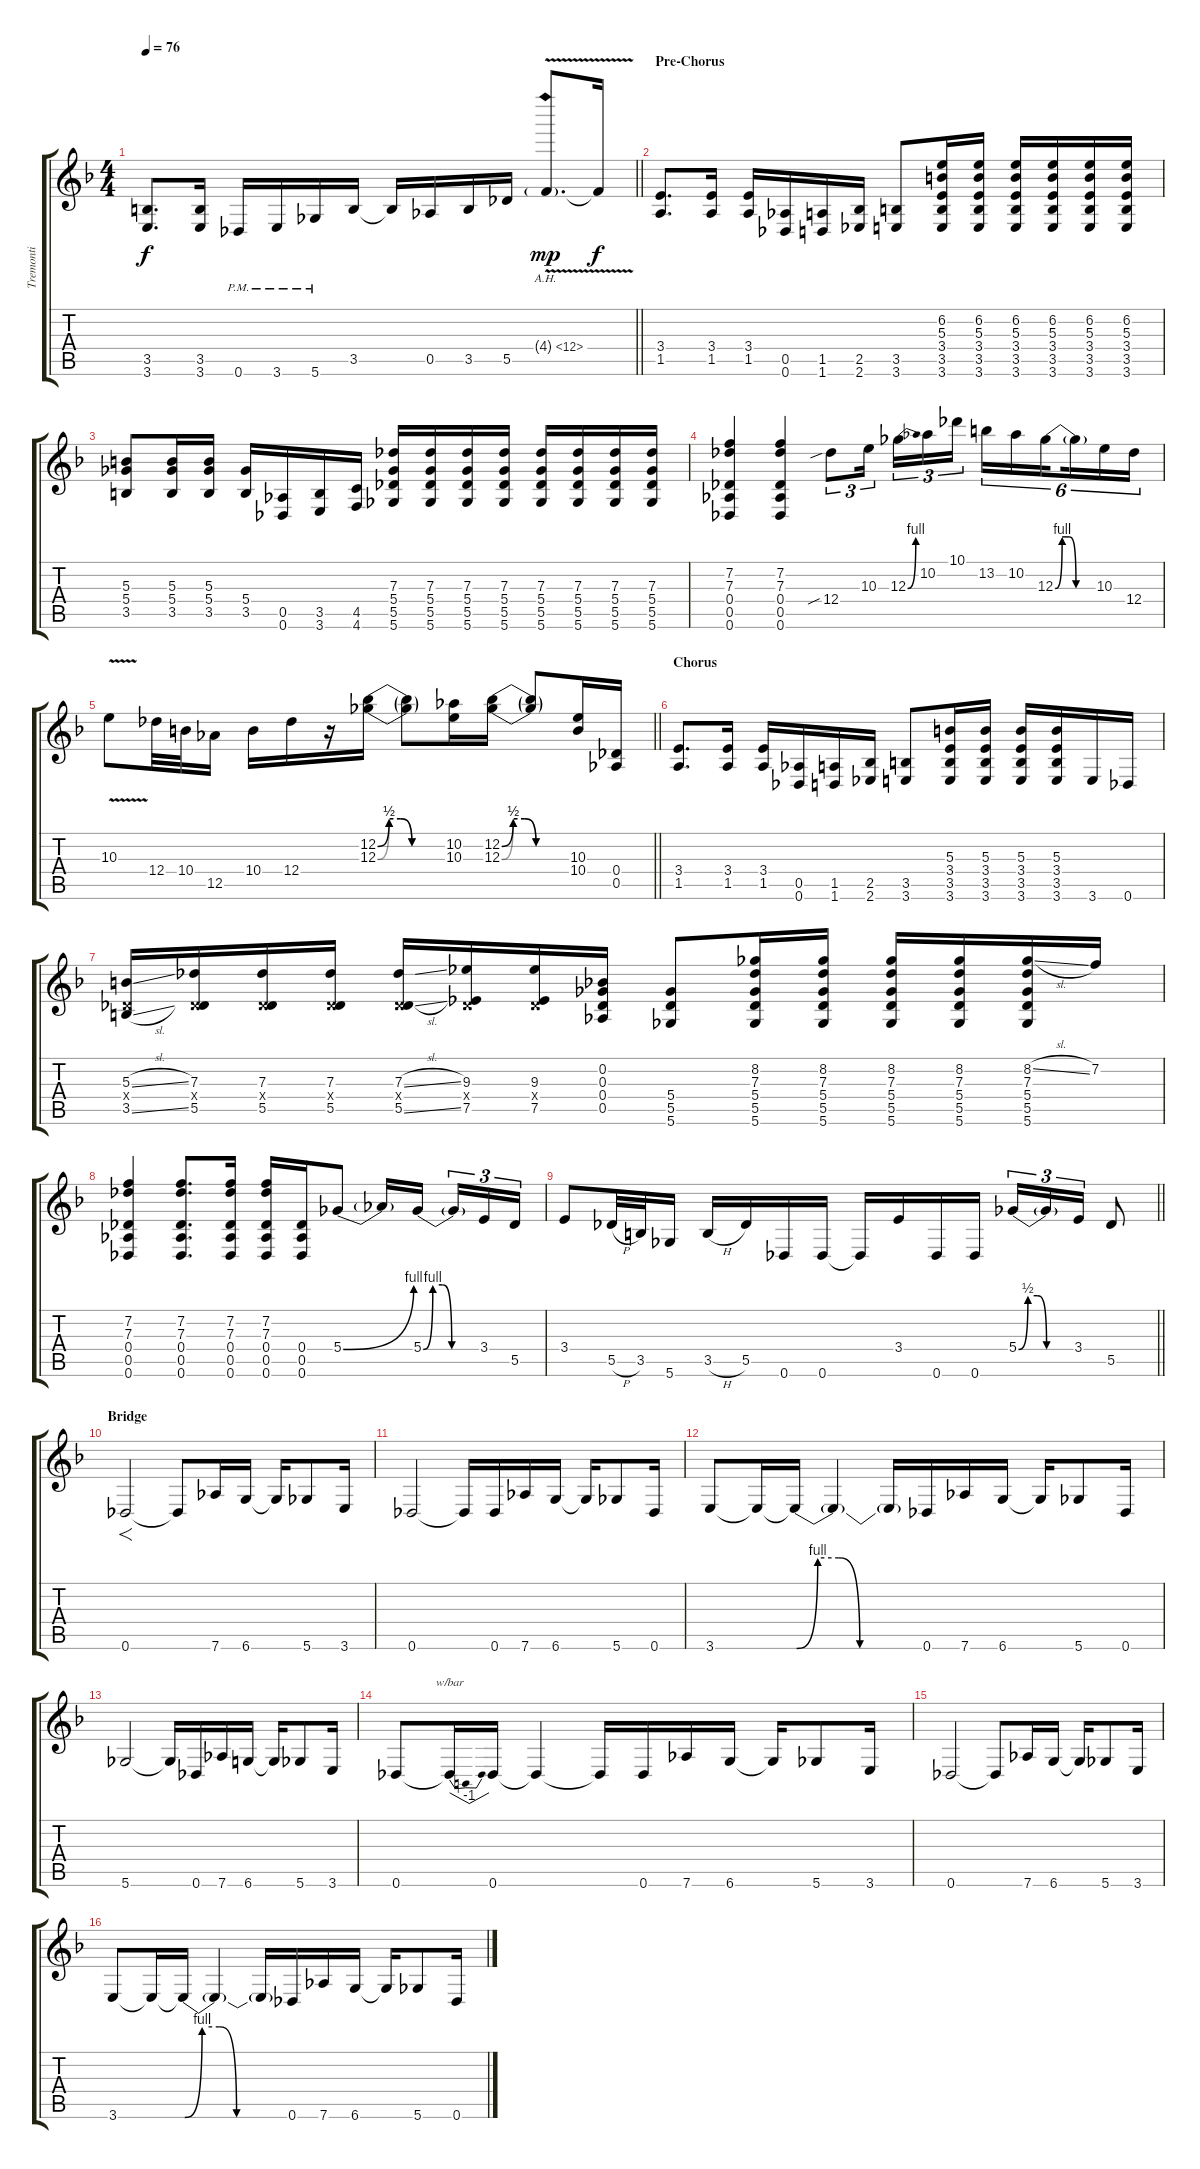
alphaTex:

\track ("Tremonti" "Tremonti") {instrument distortionguitar}
\staff {score tabs}
\tuning (Eb4 Bb3 Gb3 Db3 Ab2 Db2) {hide}
\ts (4 4)
\tempo 76
\clef g2
\barLineRight lightlight
\ks f
(3.5 3.6).8{d dy f} (3.5 3.6).16 0.6{pm}.16 3.6{pm}.16 5.6{pm}.16 3.5.16 3.5{t}.16 0.5.16 3.5.16 5.5.16 4.4{ah 8 v g}.8{d dy mp} 4.4{t}.16{dy f} |
\section ("" "Pre-Chorus")
(3.4 1.5).8{d} (3.4 1.5).16 (3.4 1.5).16 (0.5 0.6).16 (1.5 1.6).16 (2.5 2.6).16 (3.5 3.6).8 (6.2 5.3 3.4 3.5 3.6).16 (6.2 5.3 3.4 3.5 3.6).16 (6.2 5.3 3.4 3.5 3.6).16 (6.2 5.3 3.4 3.5 3.6).16 (6.2 5.3 3.4 3.5 3.6).16 (6.2 5.3 3.4 3.5 3.6).16 |
(5.3 5.4 3.5).8 (5.3 5.4 3.5).16 (5.3 5.4 3.5).16 (5.4 3.5).16 (0.5 0.6).16 (3.5 3.6).16 (4.5 4.6).16 (7.3 5.4 5.5 5.6).16 (7.3 5.4 5.5 5.6).16 (7.3 5.4 5.5 5.6).16 (7.3 5.4 5.5 5.6).16 (7.3 5.4 5.5 5.6).16 (7.3 5.4 5.5 5.6).16 (7.3 5.4 5.5 5.6).16 (7.3 5.4 5.5 5.6).16 |
(7.2 7.3 0.4 0.5 0.6).4 (7.2 7.3 0.4 0.5 0.6).4 12.4{sib}.8{tu (3 2)} 10.3.16{tu (3 2) beam splitsecondary} 12.3{be (bend 0 0 60 4)}.16{tu (3 2)} 10.2.16{tu (3 2)} 10.1.16{tu (3 2)} 13.2.16{tu (6 4)} 10.2.16{tu (6 4)} 12.3{be (custom 0 0 10 4 20 4 30 0 60 0)}.16{tu (6 4) beam splitsecondary} 12.3{t}.16{tu (6 4)} 10.3.16{tu (6 4)} 12.4.16{tu (6 4)} |
\barLineRight lightlight
10.3{v}.8 12.4.32 10.4.32 12.5.16 10.4.16 12.4.16 r.16 (12.2{be (custom 0 0 10 2 20 2 30 0 60 0)} 12.3{be (custom 0 0 10 2 20 2 30 0 60 0)}).16 (12.2{t} 12.3{t}).8 (10.2 10.3).16 (12.2{be (custom 0 0 10 2 20 2 30 0 60 0)} 12.3{be (custom 0 0 10 2 20 2 30 0 60 0)}).16 (12.2{t} 12.3{t}).8 (10.3 10.4).16 (0.4 0.5).16 |
\section ("" "Chorus")
(3.4 1.5).8{d} (3.4 1.5).16 (3.4 1.5).16 (0.5 0.6).16 (1.5 1.6).16 (2.5 2.6).16 (3.5 3.6).8 (5.3 3.4 3.5 3.6).16 (5.3 3.4 3.5 3.6).16 (5.3 3.4 3.5 3.6).16 (5.3 3.4 3.5 3.6).16 3.6.16 0.6.16 |
(5.3{sl} 0.4{x} 3.5{sl}).16 (7.3 0.4{x} 5.5).16 (7.3 0.4{x} 5.5).16 (7.3 0.4{x} 5.5).16 (7.3{sl} 0.4{x} 5.5{sl}).16 (9.3 0.4{x} 7.5).16 (9.3 0.4{x} 7.5).16 (0.2 0.3 0.4 0.5).16 (5.4 5.5 5.6).8 (8.2 7.3 5.4 5.5 5.6).16 (8.2 7.3 5.4 5.5 5.6).16 (8.2 7.3 5.4 5.5 5.6).16 (8.2 7.3 5.4 5.5 5.6).16 (8.2{sl} 7.3 5.4 5.5 5.6).16 7.2.16 |
(7.2 7.3 0.4 0.5 0.6).4 (7.2 7.3 0.4 0.5 0.6).8{d} (7.2 7.3 0.4 0.5 0.6).16 (7.2 7.3 0.4 0.5 0.6).16 (0.4 0.5 0.6).16 5.4{be (bend 0 0 60 4)}.8 5.4{t}.16 5.4{be (custom 0 0 10 4 20 4 30 0 60 0)}.16{beam splitsecondary} 5.4{t}.16{tu (3 2)} 3.4.16{tu (3 2)} 5.5.16{tu (3 2)} |
\barLineRight lightlight
3.4.8 5.5{h}.32 3.5.32 5.6.16 3.5{h}.16 5.5.16 0.6.16 0.6.16 0.6{t}.16 3.4.16 0.6.16 0.6.16 5.4{be (custom 0 0 10 2 20 2 30 0 60 0)}.16{tu (3 2)} 5.4{t}.16{tu (3 2)} 3.4.16{tu (3 2)} 5.5.8 |
\section ("" "Bridge")
0.6.2{f} 0.6{t}.8 7.6.16 6.6.16 6.6{t}.16 5.6.8 3.6.16 |
0.6.2 0.6{t}.16 0.6.16 7.6.16 6.6.16 6.6{t}.16 5.6.8 0.6.16 |
3.6.8 3.6{t}.16 3.6{be (custom 0 0 10 4 20 4 30 0 60 0) t}.16 3.6{t}.4 3.6{t}.16 0.6.16 7.6.16 6.6.16 6.6{t}.16 5.6.8 0.6.16 |
5.6.2 5.6{t}.16 0.6.16 7.6.16 6.6.16 6.6{t}.16 5.6.8 3.6.16 |
0.6.8 0.6{t}.16{tbe (dip default 0 0 30 -4 60 0)} 0.6.16 0.6{t}.4 0.6{t}.16 0.6.16 7.6.16 6.6.16 6.6{t}.16 5.6.8 3.6.16 |
0.6.2 0.6{t}.8 7.6.16 6.6.16 6.6{t}.16 5.6.8 3.6.16 |
3.6.8 3.6{t}.16 3.6{be (custom 0 0 10 4 20 4 30 0 60 0) t}.16 3.6{t}.4 3.6{t}.16 0.6.16 7.6.16 6.6.16 6.6{t}.16 5.6.8 0.6.16
